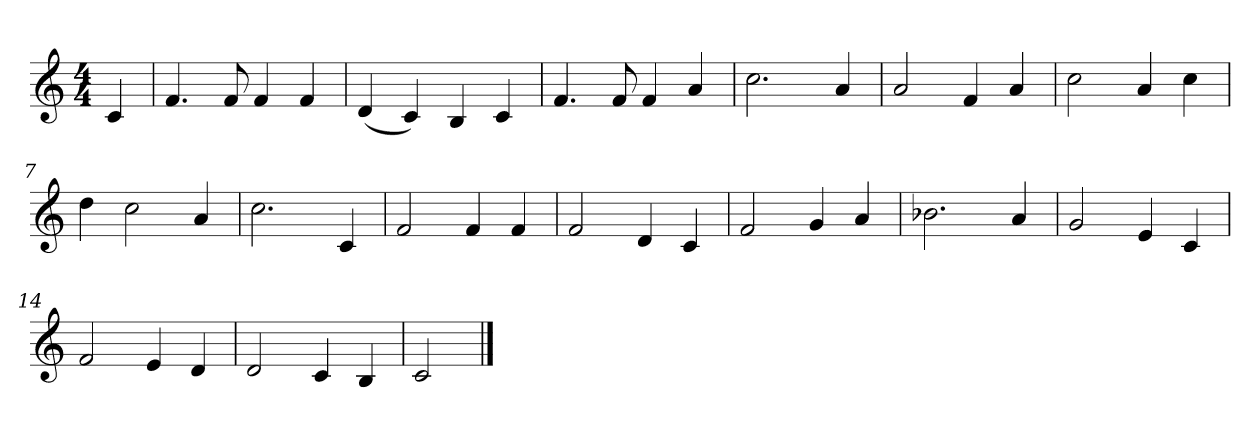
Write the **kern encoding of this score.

**kern
*part1
*staff1
*clefG2
*k[]
*C:
*M4/4
*MM100
=
4c
=1
4.f
8f
4f
4f
=2
(4d
4c)
4B
4c
=3
4.f
8f
4f
4a
=4
2.cc
4a
=5
2a
4f
4a
=6
2cc
4a
4cc
=7
4dd
2cc
4a
=8
2.cc
4c
=9
2f
4f
4f
=10
2f
4d
4c
=11
2f
4g
4a
=12
2.b-X
4a
=13
2g
4e
4c
=14
2f
4e
4d
=15
2d
4c
4B
=16
2c
==
*-
